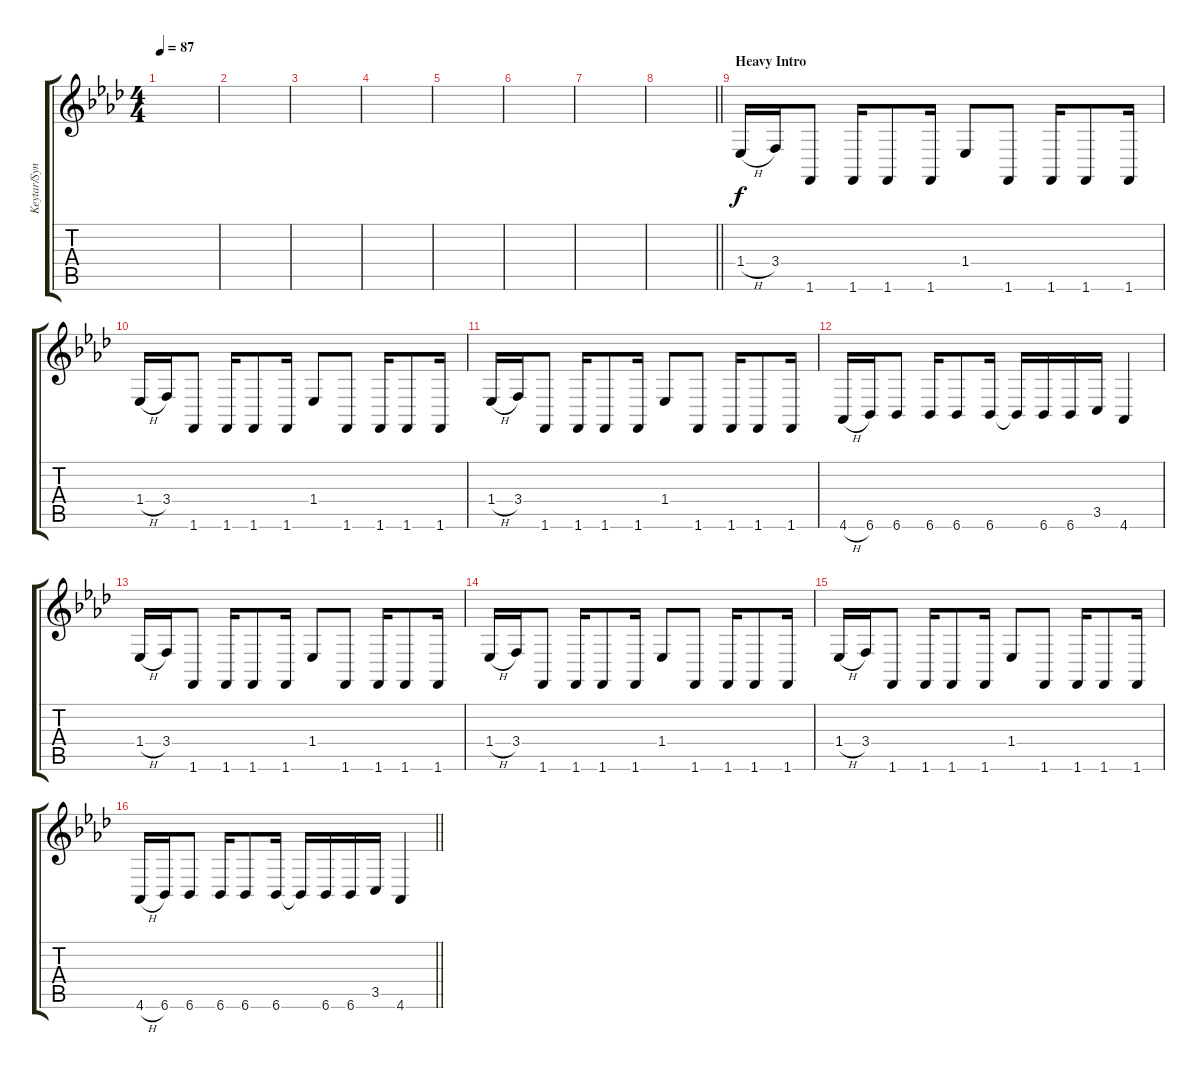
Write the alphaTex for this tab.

\track ("Keytar/Synth" "Keytar/Syn") {instrument lead2sawtooth}
\staff {score tabs}
\tuning (E4 B3 G3 D3 A2 E2) {hide}
\ts (4 4)
\section ("" " ")
\tempo 87
\clef g2
\ks fminor
|
|
|
|
|
|
|
\barLineRight lightlight
|
\section ("" "Heavy Intro")
1.4{h}.16 3.4.16 1.6.8 1.6.16 1.6.8 1.6.16 1.4.8 1.6.8 1.6.16 1.6.8 1.6.16 |
1.4{h}.16 3.4.16 1.6.8 1.6.16 1.6.8 1.6.16 1.4.8 1.6.8 1.6.16 1.6.8 1.6.16 |
1.4{h}.16 3.4.16 1.6.8 1.6.16 1.6.8 1.6.16 1.4.8 1.6.8 1.6.16 1.6.8 1.6.16 |
4.6{h}.16 6.6.16 6.6.8 6.6.16 6.6.8 6.6.16 6.6{t}.16 6.6.16 6.6.16 3.5.16 4.6.4 |
1.4{h}.16 3.4.16 1.6.8 1.6.16 1.6.8 1.6.16 1.4.8 1.6.8 1.6.16 1.6.8 1.6.16 |
1.4{h}.16 3.4.16 1.6.8 1.6.16 1.6.8 1.6.16 1.4.8 1.6.8 1.6.16 1.6.8 1.6.16 |
1.4{h}.16 3.4.16 1.6.8 1.6.16 1.6.8 1.6.16 1.4.8 1.6.8 1.6.16 1.6.8 1.6.16 |
\barLineRight lightlight
4.6{h}.16 6.6.16 6.6.8 6.6.16 6.6.8 6.6.16 6.6{t}.16 6.6.16 6.6.16 3.5.16 4.6.4
